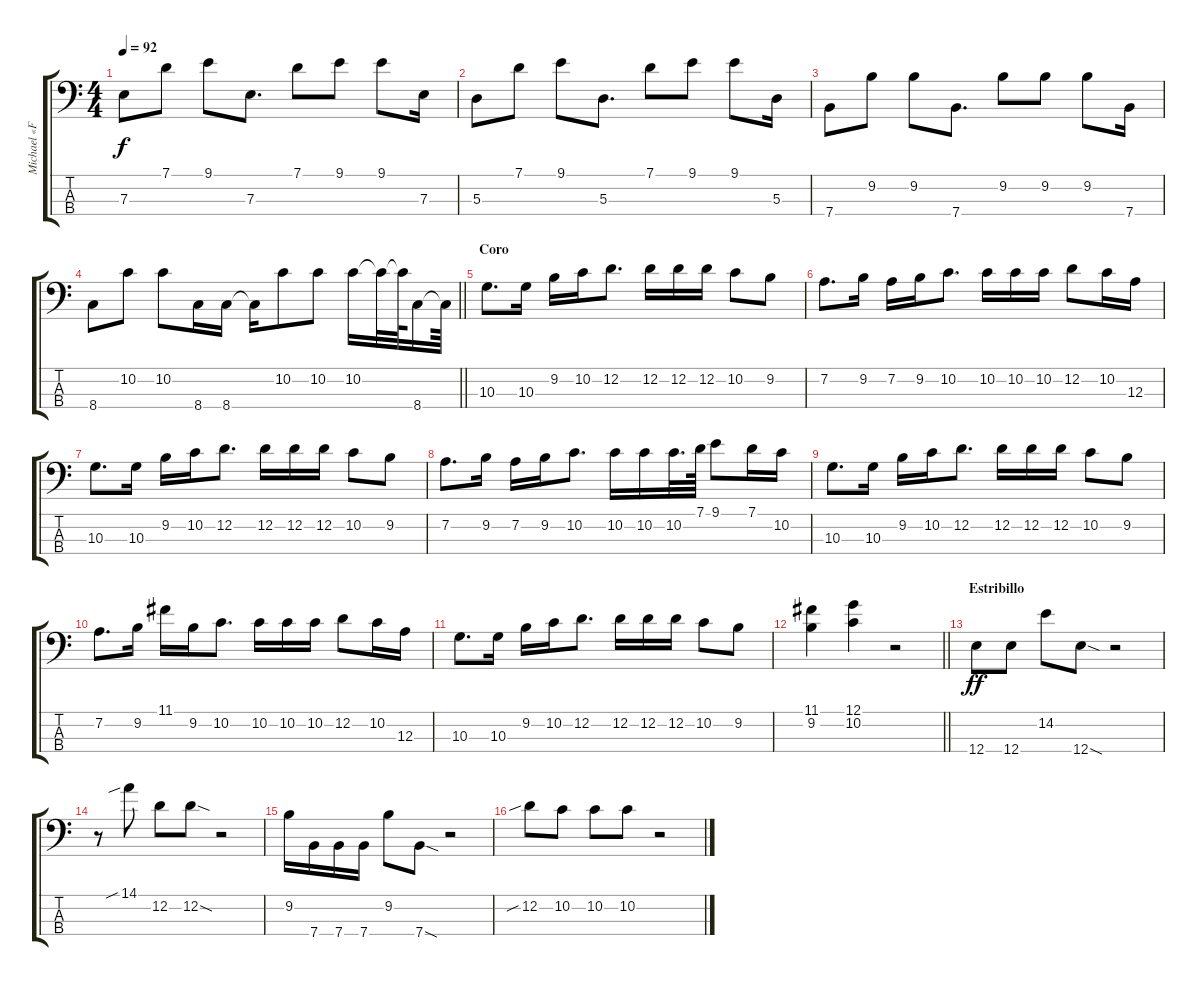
\track ("Michael «Flea» Balzary" "Michael «F") {instrument electricbassfinger}
\staff {score tabs}
\tuning (G2 D2 A1 E1) {hide}
\ts (4 4)
\tempo 92
\clef f4
\ks c
7.3.8{dy f} 7.1.8 9.1.8 7.3.8{d} 7.1.8 9.1.8 9.1.8 7.3.16 |
5.3.8 7.1.8 9.1.8 5.3.8{d} 7.1.8 9.1.8 9.1.8 5.3.16 |
7.4.8 9.2.8 9.2.8 7.4.8{d} 9.2.8 9.2.8 9.2.8 7.4.16 |
\barLineRight lightlight
8.4.8 10.2.8 10.2.8 8.4.16 8.4.16 8.4{t}.16 10.2.8 10.2.8 10.2.16 10.2{t}.32 10.2{t}.64 8.4.16 8.4{t}.64 |
\section ("" "Coro")
10.3.8{d} 10.3.16 9.2.16 10.2.16 12.2.8{d} 12.2.16 12.2.16 12.2.16 10.2.8 9.2.8 |
7.2.8{d} 9.2.16 7.2.16 9.2.16 10.2.8{d} 10.2.16 10.2.16 10.2.16 12.2.8 10.2.16 12.3.16 |
10.3.8{d} 10.3.16 9.2.16 10.2.16 12.2.8{d} 12.2.16 12.2.16 12.2.16 10.2.8 9.2.8 |
7.2.8{d} 9.2.16 7.2.16 9.2.16 10.2.8{d} 10.2.16 10.2.16 10.2.32{d} 7.1.64 9.1.8 7.1.16 10.2.16 |
10.3.8{d} 10.3.16 9.2.16 10.2.16 12.2.8{d} 12.2.16 12.2.16 12.2.16 10.2.8 9.2.8 |
7.2.8{d} 9.2.16 11.1.16 9.2.16 10.2.8{d} 10.2.16 10.2.16 10.2.16 12.2.8 10.2.16 12.3.16 |
10.3.8{d} 10.3.16 9.2.16 10.2.16 12.2.8{d} 12.2.16 12.2.16 12.2.16 10.2.8 9.2.8 |
\barLineRight lightlight
(11.1 9.2).4 (12.1 10.2).4 r.2 |
\section ("" "Estribillo")
12.4.8{dy ff} 12.4.8 14.2.8 12.4{sod}.8 r.2 |
r.8 14.1{sib}.8 12.2.8 12.2{sod}.8 r.2 |
9.2.16 7.4.16 7.4.16 7.4.16 9.2.8 7.4{sod}.8 r.2 |
12.2{sib}.8 10.2.8 10.2.8 10.2.8 r.2
